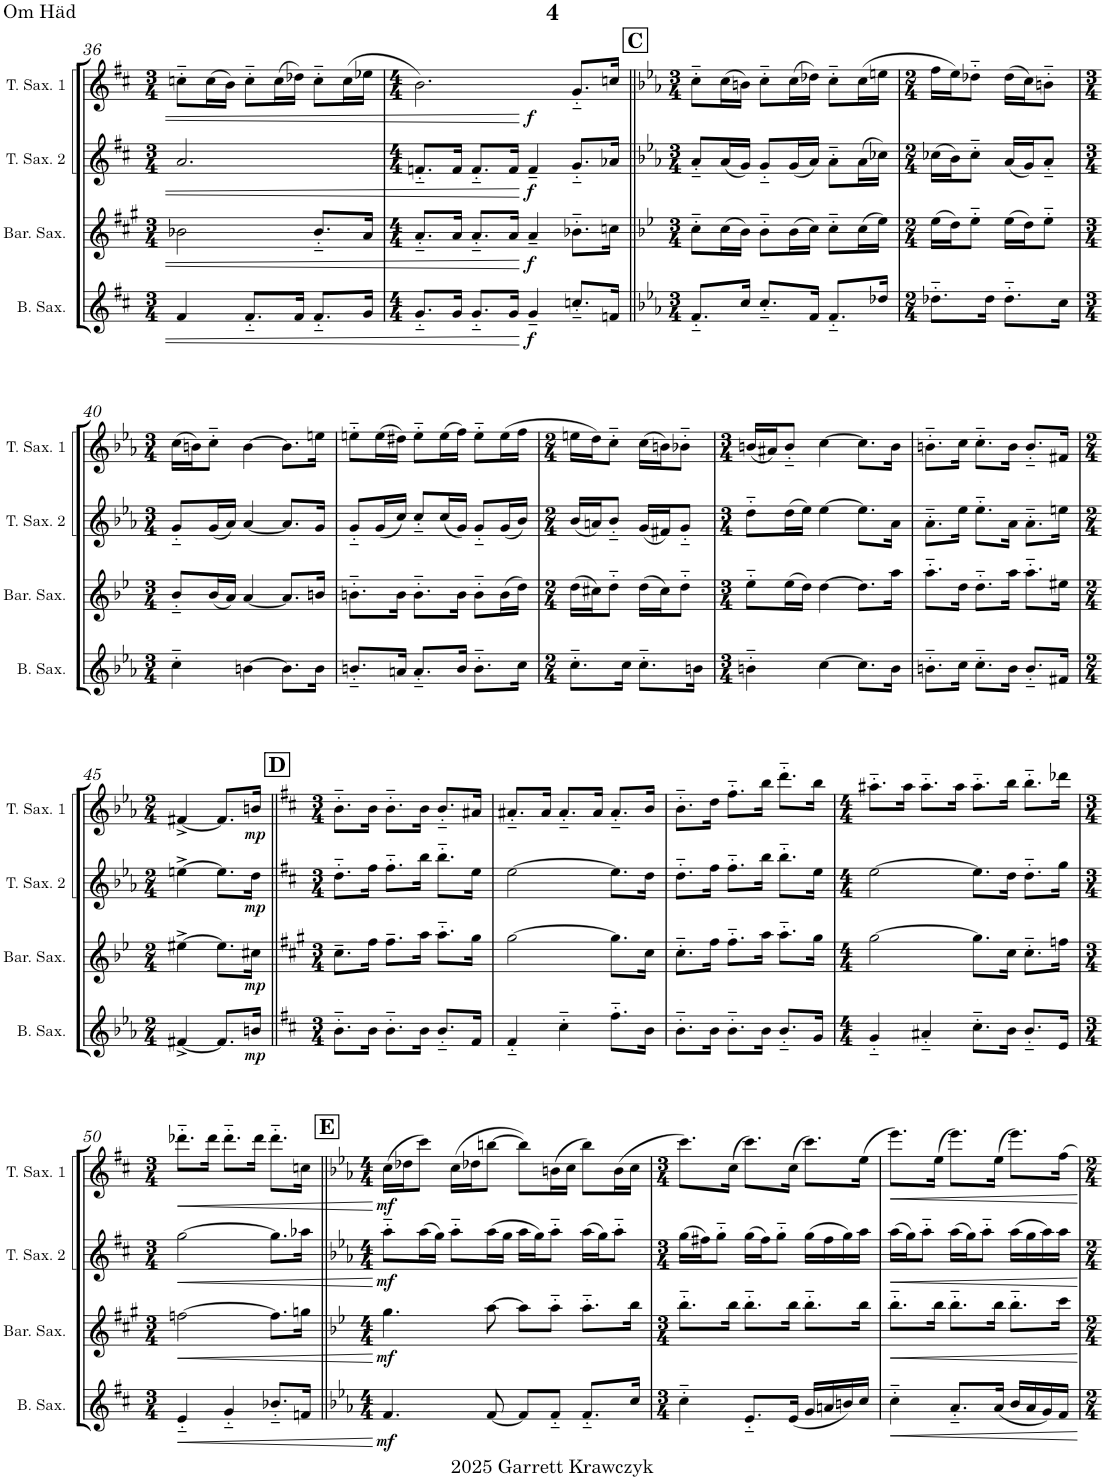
**kern	**dynam	**kern	**dynam	**kern	**dynam	**kern	**dynam
*part4	*part4	*part3	*part3	*part2	*part2	*part1	*part1
*staff4	*staff4	*staff3	*staff3	*staff2	*staff2	*staff1	*staff1
*I"Bass Saxophone	*	*I"Baritone Saxophone	*	*I"Tenor Saxophone 2	*	*I"Tenor Saxophone 1	*
*I'B. Sax.	*	*I'Bar. Sax.	*	*I'T. Sax. 2	*	*I'T. Sax. 1	*
!!LO:PB:g=z
*clefG2	*	*clefG2	*	*clefG2	*	*clefG2	*
*Trd15c26	*	*Trd12c21	*	*Trd8c14	*	*Trd8c14	*
*k[f#c#]	*	*k[f#c#g#]	*	*k[f#c#]	*	*k[f#c#]	*
*M3/4	*	*M3/4	*	*M3/4	*	*M3/4	*
=36	=36	=36	=36	=36	=36	=36	=36
4f#/	.	2b-X\	.	2.a/	.	8ccn'~\L	.
.	.	.	.	.	.	(16cc\L	.
.	.	.	.	.	.	16b\JJ)	.
8.f#'~/L	.	.	.	.	.	8cc'~\L	.
.	.	.	.	.	.	(16cc\L	.
16f#/Jk	.	.	.	.	.	16dd-X\JJ)	.
8.f#'~/L	.	8.b-'~/L	.	.	.	8cc'~\L	.
.	.	.	.	.	.	(16cc\L	.
16g/Jk	.	16a/Jk	.	.	.	16ee-X\JJ	.
=37	=37	=37	=37	=37	=37	=37	=37
*M4/4	*	*M4/4	*	*M4/4	*	*M4/4	*
*	*	*	*	*	*	*^	*
8.g'~/L	.	8.a'~/L	.	8.fn'~/L	.	2.b\)	2ryy	.
16g/Jk	.	16a/Jk	.	16f/Jk	.	.	.	.
8.g'~/L	.	8.a'~/L	.	8.f'~/L	.	.	.	.
16g/Jk	.	16a/Jk	.	16f/Jk	.	.	.	.
!	!LO:DY:b	!	!LO:DY:b	!	!	!	!	!LO:DY:b
4g~/	f	4a~/	f	4f~/	.	.	2ryy	f
8.ccn'~/L	.	8.b-X'~\L	.	8.g'~/L	.	8.g'~/L	.	.
16fn/Jk	.	16ccn\Jk	.	16a-X/Jk	.	16ccn/Jk	.	.
*	*	*	*	*	*	*v	*v	*
=38||	=38||	=38||	=38||	=38||	=38||	=38||	=38||
*k[b-e-a-]	*	*k[b-e-]	*	*k[b-e-a-]	*	*k[b-e-a-]	*
*M3/4	*	*M3/4	*	*M3/4	*	*M3/4	*
8.f'~/L	.	8cc'~\L	.	8a-'~/L	.	8cc'~\L	.
.	.	(16cc\L	.	(16a-/L	.	(16cc\L	.
16cc/Jk	.	16b-\JJ)	.	16g/JJ)	.	16bn\JJ)	.
8.cc'~/L	.	8b-'~\L	.	8g'~/L	.	8cc'~\L	.
.	.	(16b-\L	.	(16g/L	.	(16cc\L	.
16f/Jk	.	16cc\JJ)	.	16a-/JJ)	.	16dd-X\JJ)	.
8.f'~/L	.	8cc'~\L	.	8a-'~\L	.	8cc'~\L	.
.	.	(16cc\L	.	(16a-\L	.	(16cc\L	.
16dd-X/Jk	.	16ee-\JJ)	.	16cc-X\JJ)	.	16een\JJ	.
=39	=39	=39	=39	=39	=39	=39	=39
*M2/4	*	*M2/4	*	*M2/4	*	*M2/4	*
8.dd-X'~\L	.	(16ee-\LL	.	(16cc-X\LL	.	16ff\LL	.
.	.	16dd\J)	.	16b-\J)	.	16ee-\J)	.
.	.	8ee-'~\J	.	8cc-'~\J	.	8dd-X'~\J	.
16dd-\Jk	.	.	.	.	.	.	.
8.dd-'~\L	.	(16ee-\LL	.	(16a-/LL	.	(16dd-\LL	.
.	.	16dd\J)	.	16g/J)	.	16cc\J)	.
.	.	8ee-'~\J	.	8a-'~/J	.	8bn'~\J	.
16cc\Jk	.	.	.	.	.	.	.
!!LO:LB:g=z
=40	=40	=40	=40	=40	=40	=40	=40
*M3/4	*	*M3/4	*	*M3/4	*	*M3/4	*
4cc'~\	.	8b-'~/L	.	8g'~/L	.	(16cc\LL	.
.	.	.	.	.	.	16bn\J)	.
.	.	(16b-/L	.	(16g/L	.	8cc'~\J	.
.	.	16a/JJ)	.	16a-/JJ)	.	.	.
[4bn\	.	[4a/	.	[4a-/	.	[4b\	.
8.b\L]	.	8.a/L]	.	8.a-/L]	.	8.b\L]	.
16b\Jk	.	16bn/Jk	.	16g/Jk	.	16een\Jk	.
=41	=41	=41	=41	=41	=41	=41	=41
8.bn'~/L	.	8.bn'~\L	.	8g'~/L	.	8een'~\L	.
.	.	.	.	(16g/L	.	(16ee\L	.
16an/Jk	.	16b\Jk	.	16cc/JJ)	.	16dd#X\JJ)	.
8.a'~/L	.	8.b'~\L	.	8cc'~/L	.	8ee'~\L	.
.	.	.	.	(16cc/L	.	(16ee\L	.
16b/Jk	.	16b\Jk	.	16g/JJ)	.	16ff\JJ)	.
8.b'~\L	.	8b'~\L	.	8g'~/L	.	8ee'~\L	.
.	.	(16b\L	.	(16g/L	.	(16ee\L	.
16cc\Jk	.	16dd\JJ)	.	16b-/JJ)	.	16ff\JJ	.
=42	=42	=42	=42	=42	=42	=42	=42
*M2/4	*	*M2/4	*	*M2/4	*	*M2/4	*
8.cc'~\L	.	(16dd\LL	.	(16b-/LL	.	16een\LL	.
.	.	16cc#X\J)	.	16an/J)	.	16dd\J)	.
.	.	8dd'~\J	.	8b-'~/J	.	8cc'~\J	.
16cc\Jk	.	.	.	.	.	.	.
8.cc'~\L	.	(16dd\LL	.	(16g/LL	.	(16cc\LL	.
.	.	16cc#\J)	.	16f#X/J)	.	16bn\J)	.
.	.	8dd'~\J	.	8g'~/J	.	8b-X'~\J	.
16bn\Jk	.	.	.	.	.	.	.
=43	=43	=43	=43	=43	=43	=43	=43
*M3/4	*	*M3/4	*	*M3/4	*	*M3/4	*
4bn'~\	.	8ee-'~\L	.	8dd'~\L	.	(16bn/LL	.
.	.	.	.	.	.	16a#X/J)	.
.	.	(16ee-\L	.	(16dd\L	.	8b'~/J	.
.	.	16dd\JJ)	.	16ee-\JJ)	.	.	.
[4cc\	.	[4dd\	.	[4ee-\	.	[4cc\	.
8.cc\L]	.	8.dd\L]	.	8.ee-\L]	.	8.cc\L]	.
16b\Jk	.	16aa\Jk	.	16a-\Jk	.	16b\Jk	.
=44	=44	=44	=44	=44	=44	=44	=44
8.bn'~\L	.	8.aa'~\L	.	8.a-'~\L	.	8.bn'~\L	.
16cc\Jk	.	16dd\Jk	.	16ee-\Jk	.	16cc\Jk	.
8.cc'~\L	.	8.dd'~\L	.	8.ee-'~\L	.	8.cc'~\L	.
16b\Jk	.	16aa\Jk	.	16a-\Jk	.	16b\Jk	.
8.b'~/L	.	8.aa'~\L	.	8.a-'~\L	.	8.b'~/L	.
16f#X/Jk	.	16ee#X\Jk	.	16een\Jk	.	16f#X/Jk	.
!!LO:LB:g=z
=45	=45	=45	=45	=45	=45	=45	=45
*M2/4	*	*M2/4	*	*M2/4	*	*M2/4	*
[4f#X^/	.	[4ee#X^\	.	[4een^\	.	[4f#X^/	.
8.f#/L]	.	8.ee#\L]	.	8.ee\L]	.	8.f#/L]	.
!	!LO:DY:b	!	!LO:DY:b	!	!LO:DY:b	!	!LO:DY:b
16bn/Jk	mp	16cc#X\Jk	mp	16dd\Jk	mp	16bn/Jk	mp
=46||	=46||	=46||	=46||	=46||	=46||	=46||	=46||
*k[f#c#]	*	*k[f#c#g#]	*	*k[f#c#]	*	*k[f#c#]	*
*M3/4	*	*M3/4	*	*M3/4	*	*M3/4	*
8.b'~\L	.	8.cc#~\L	.	8.dd'~\L	.	8.b'~\L	.
16b\Jk	.	16ff#\Jk	.	16ff#\Jk	.	16b\Jk	.
8.b'~\L	.	8.ff#~\L	.	8.ff#'~\L	.	8.b'~\L	.
16b\Jk	.	16aa\Jk	.	16bb\Jk	.	16b\Jk	.
8.b'~/L	.	8.aa'~\L	.	8.bb'~\L	.	8.b'~/L	.
16f#/Jk	.	16gg#\Jk	.	16ee\Jk	.	16a#X/Jk	.
=47	=47	=47	=47	=47	=47	=47	=47
4f#'~/	.	[2gg#\	.	[2ee\	.	8.a#X'~/L	.
.	.	.	.	.	.	16a#/Jk	.
4cc#'~\	.	.	.	.	.	8.a#'~/L	.
.	.	.	.	.	.	16a#/Jk	.
8.ff#'~\L	.	8.gg#\L]	.	8.ee\L]	.	8.a#'~/L	.
16b\Jk	.	16cc#\Jk	.	16dd\Jk	.	16b/Jk	.
=48	=48	=48	=48	=48	=48	=48	=48
8.b'~\L	.	8.cc#'~\L	.	8.dd'~\L	.	8.b'~\L	.
16b\Jk	.	16ff#\Jk	.	16ff#\Jk	.	16dd\Jk	.
8.b'~\L	.	8.ff#'~\L	.	8.ff#'~\L	.	8.ff#'~\L	.
16b\Jk	.	16aa\Jk	.	16bb\Jk	.	16bb\Jk	.
8.b'~/L	.	8.aa'~\L	.	8.bb'~\L	.	8.ddd'~\L	.
16g/Jk	.	16gg#\Jk	.	16ee\Jk	.	16bb\Jk	.
=49	=49	=49	=49	=49	=49	=49	=49
*M4/4	*	*M4/4	*	*M4/4	*	*M4/4	*
4g'~/	.	[2gg#\	.	[2ee\	.	8.aa#X'~\L	.
.	.	.	.	.	.	16aa#\Jk	.
4a#X'~/	.	.	.	.	.	8.aa#'~\L	.
.	.	.	.	.	.	16aa#\Jk	.
8.cc#'~\L	.	8.gg#\L]	.	8.ee\L]	.	8.aa#'~\L	.
16b\Jk	.	16cc#\Jk	.	16dd\Jk	.	16bb\Jk	.
8.b'~/L	.	8.cc#'~\L	.	8.dd'~\L	.	8.bb'~\L	.
16e/Jk	.	16ffn\Jk	.	16gg\Jk	.	16ddd-X\Jk	.
!!LO:LB:g=z
=50	=50	=50	=50	=50	=50	=50	=50
*M3/4	*	*M3/4	*	*M3/4	*	*M3/4	*
!	!LO:HP:b	!	!LO:HP:b	!	!LO:HP:b	!	!LO:HP:b
4e'~/	<	[2ffn\	<	[2gg\	<	8.ddd-X'~\L	<
.	.	.	.	.	.	16ddd-\Jk	.
4g'~/	.	.	.	.	.	8.ddd-'~\L	.
.	.	.	.	.	.	16ddd-\Jk	.
8.b-X'~/L	.	8.ff\L]	.	8.gg\L]	.	8.ddd-'~\L	.
16fn/Jk	.	16ggn\Jk	.	16aa-X\Jk	.	16ccn\Jk	.
.	[	.	[	.	[	.	[
=51||	=51||	=51||	=51||	=51||	=51||	=51||	=51||
*k[b-e-a-]	*	*k[b-e-]	*	*k[b-e-a-]	*	*k[b-e-a-]	*
*M4/4	*	*M4/4	*	*M4/4	*	*M4/4	*
!	!LO:DY:b	!	!LO:DY:b	!	!LO:DY:b	!	!LO:DY:b
4.f/	mf	4.gg\	mf	8aa-'~\L	mf	(16cc\LL	mf
.	.	.	.	.	.	16dd-X\J	.
.	.	.	.	(16aa-\L	.	8ccc\J)	.
.	.	.	.	16gg\JJ)	.	.	.
.	.	.	.	8aa-'~\L	.	(16cc\LL	.
.	.	.	.	.	.	16dd-X\J	.
[8f/	.	[8aa\	.	(16aa-\L	.	[8bbn\J	.
.	.	.	.	16gg\JJ	.	.	.
8f/L]	.	8aa\L]	.	16aa-\LL	.	8bb\L])	.
.	.	.	.	16gg\J)	.	.	.
8f'~/J	.	8aa'~\J	.	8aa-'~\J	.	(16bn\L	.
.	.	.	.	.	.	16cc\JJ	.
8.f'~/L	.	8.aa'~\L	.	(16aa-\LL	.	8bb\L)	.
.	.	.	.	16gg\J)	.	.	.
.	.	.	.	8aa-'~\J	.	(16b\L	.
16cc/Jk	.	16bb-\Jk	.	.	.	16cc\JJ	.
=52	=52	=52	=52	=52	=52	=52	=52
*M3/4	*	*M3/4	*	*M3/4	*	*M3/4	*
4cc'~\	.	8.bb-'~\L	.	(16gg\LL	.	8.ccc\L)	.
.	.	.	.	16ff#X\J)	.	.	.
.	.	.	.	8gg'~\J	.	.	.
.	.	16bb-\Jk	.	.	.	(16cc\Jk	.
8.e-'~/L	.	8.bb-'~\L	.	(16gg\LL	.	8.ccc\L)	.
.	.	.	.	16ff#\J)	.	.	.
.	.	.	.	8gg'~\J	.	.	.
(16e-/Jk	.	16bb-\Jk	.	.	.	(16cc\Jk	.
16g/LL	.	8.bb-'~\L	.	(16gg\LL	.	8.ccc\L)	.
16an/	.	.	.	16ff#\	.	.	.
16bn/)	.	.	.	16gg\)	.	.	.
16cc/JJ	.	16bb-\Jk	.	16aa-\JJ	.	(16ee-\Jk	.
=53	=53	=53	=53	=53	=53	=53	=53
4cc'~\	.	8.bb-'~\L	.	(16aa-\LL	.	8.eee-\L)	.
.	.	.	.	16gg\J)	.	.	.
.	.	.	.	8aa-'~\J	.	.	.
.	.	16bb-\Jk	.	.	.	(16ee-\Jk	.
8.a-'~/L	.	8.bb-'~\L	.	(16aa-\LL	.	8.eee-\L)	.
.	.	.	.	16gg\J)	.	.	.
.	.	.	.	8aa-'~\J	.	.	.
(16a-/Jk	.	16bb-\Jk	.	.	.	(16ee-\Jk	.
16b-/LL	.	8.bb-'~\L	.	(16aa-\LL	.	8.eee-\L)	.
16a-/	.	.	.	16gg\	.	.	.
16g/)	.	.	.	16aa-\)	.	.	.
16f/JJ	.	16ccc\Jk	.	16aa-\JJ	.	16ff\Jk	.
=	=	=	=	=	=	=	=
*-	*-	*-	*-	*-	*-	*-	*-
